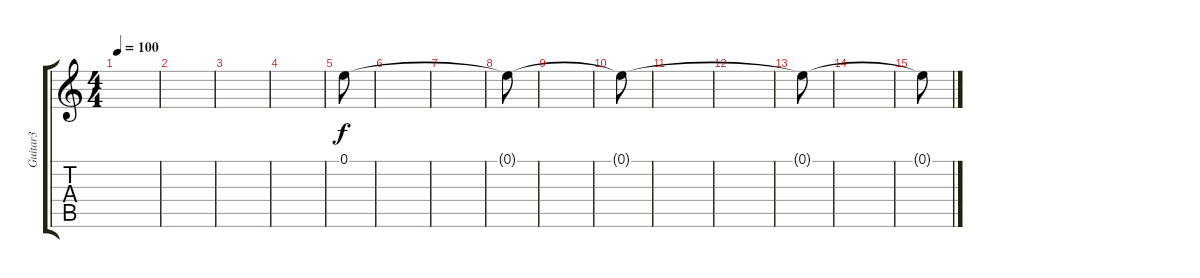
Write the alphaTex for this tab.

\track ("Guitar3" "Guitar3") {instrument acousticguitarsteel}
\staff {score tabs}
\tuning (E4 B3 G3 D3 A2 E2) {hide}
\ts (4 4)
\tempo 100
\clef g2
\ks c
|
|
|
|
0.1.8 |
|
|
0.1{t}.8 |
|
0.1{t}.8 |
|
|
0.1{t}.8 |
|
0.1{t}.8
